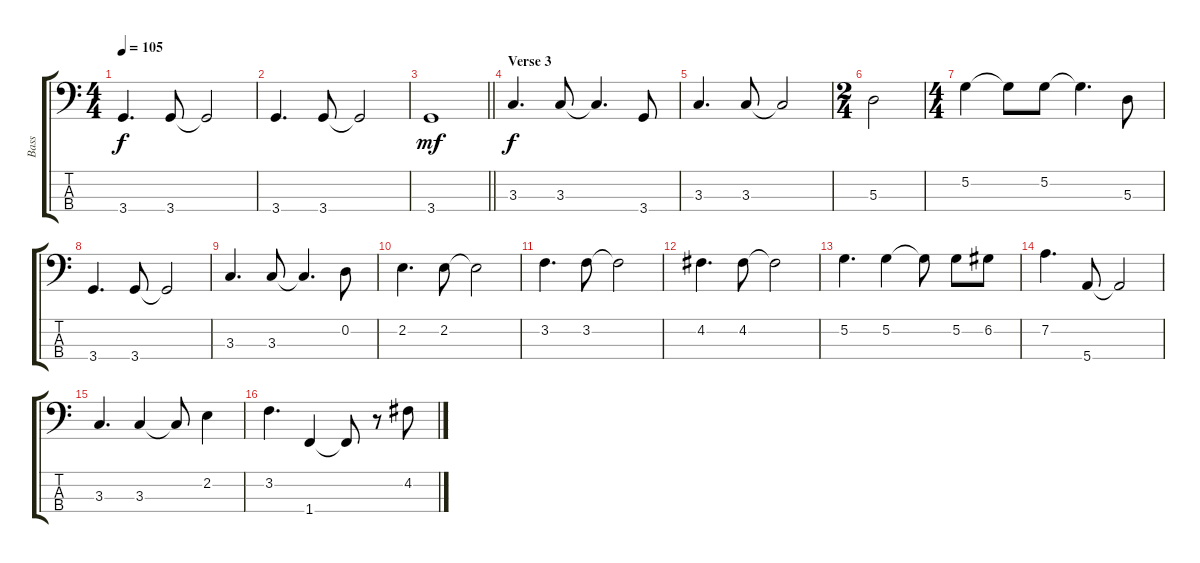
\track ("Bass" "Bass") {instrument electricbassfinger}
\staff {score tabs}
\tuning (G2 D2 A1 E1) {hide}
\ts (4 4)
\tempo 105
\clef f4
\ks c
3.4.4{d dy f} 3.4.8 3.4{t}.2 |
3.4.4{d} 3.4.8 3.4{t}.2 |
\barLineRight lightlight
3.4.1{dy mf} |
\section ("" "Verse 3")
3.3.4{d dy f} 3.3.8 3.3{t}.4{d} 3.4.8 |
3.3.4{d} 3.3.8 3.3{t}.2 |
\ts (2 4)
5.3.2 |
\ts (4 4)
5.2.4 5.2{t}.8 5.2.8 5.2{t}.4{d} 5.3.8 |
3.4.4{d} 3.4.8 3.4{t}.2 |
3.3.4{d} 3.3.8 3.3{t}.4{d} 0.2.8 |
2.2.4{d} 2.2.8 2.2{t}.2 |
3.2.4{d} 3.2.8 3.2{t}.2 |
4.2.4{d} 4.2.8 4.2{t}.2 |
5.2.4{d} 5.2.4 5.2{t}.8 5.2.8 6.2.8 |
7.2.4{d} 5.4.8 5.4{t}.2 |
3.3.4{d} 3.3.4 3.3{t}.8 2.2.4 |
3.2.4{d} 1.4.4 1.4{t}.8 r.8 4.2.8
